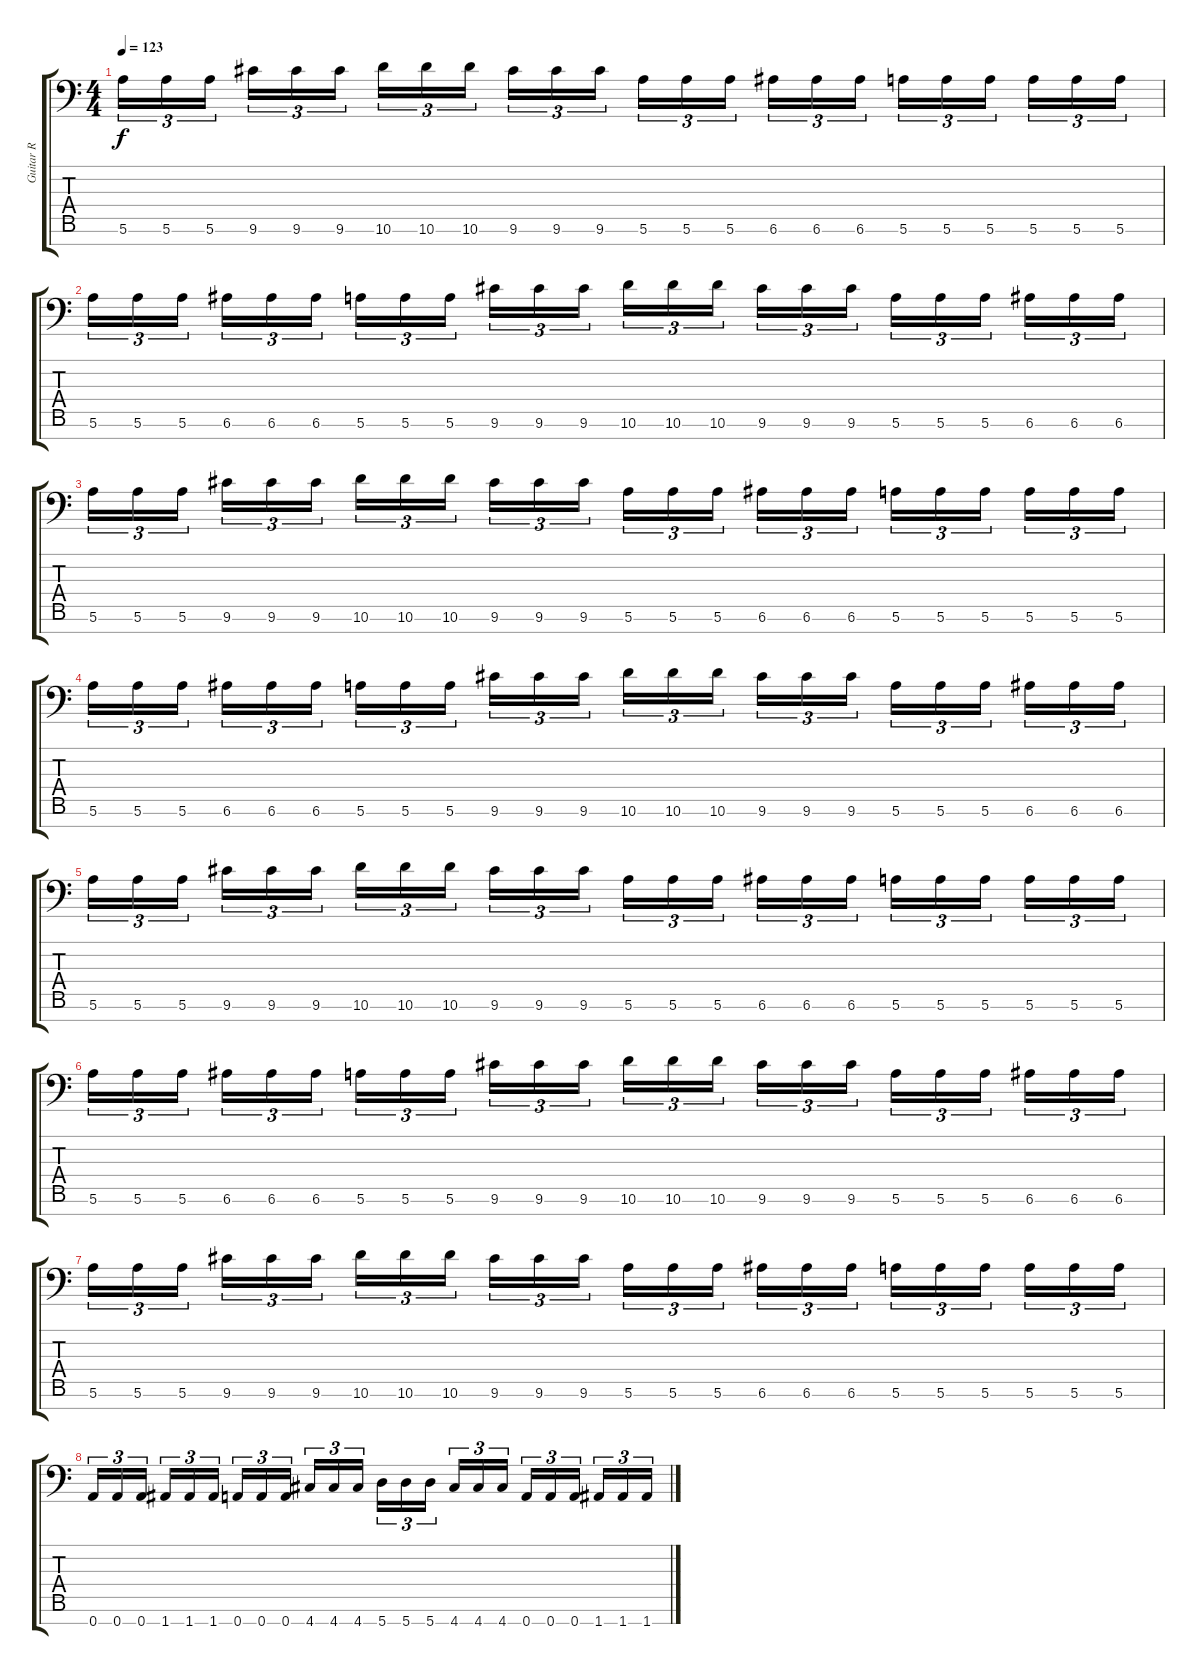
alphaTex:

\track ("Guitar R" "Guitar R") {instrument overdrivenguitar}
\staff {score tabs}
\tuning (E4 B3 G3 D3 A2 E2 A1) {hide}
\ts (4 4)
\tempo 123
\clef f4
\ks c
5.6.16{tu (3 2) dy f} 5.6.16{tu (3 2)} 5.6.16{tu (3 2) beam splitsecondary} 9.6.16{tu (3 2)} 9.6.16{tu (3 2)} 9.6.16{tu (3 2)} 10.6.16{tu (3 2)} 10.6.16{tu (3 2)} 10.6.16{tu (3 2) beam splitsecondary} 9.6.16{tu (3 2)} 9.6.16{tu (3 2)} 9.6.16{tu (3 2)} 5.6.16{tu (3 2)} 5.6.16{tu (3 2)} 5.6.16{tu (3 2) beam splitsecondary} 6.6.16{tu (3 2)} 6.6.16{tu (3 2)} 6.6.16{tu (3 2)} 5.6.16{tu (3 2)} 5.6.16{tu (3 2)} 5.6.16{tu (3 2) beam splitsecondary} 5.6.16{tu (3 2)} 5.6.16{tu (3 2)} 5.6.16{tu (3 2)} |
5.6.16{tu (3 2)} 5.6.16{tu (3 2)} 5.6.16{tu (3 2) beam splitsecondary} 6.6.16{tu (3 2)} 6.6.16{tu (3 2)} 6.6.16{tu (3 2)} 5.6.16{tu (3 2)} 5.6.16{tu (3 2)} 5.6.16{tu (3 2) beam splitsecondary} 9.6.16{tu (3 2)} 9.6.16{tu (3 2)} 9.6.16{tu (3 2)} 10.6.16{tu (3 2)} 10.6.16{tu (3 2)} 10.6.16{tu (3 2) beam splitsecondary} 9.6.16{tu (3 2)} 9.6.16{tu (3 2)} 9.6.16{tu (3 2)} 5.6.16{tu (3 2)} 5.6.16{tu (3 2)} 5.6.16{tu (3 2) beam splitsecondary} 6.6.16{tu (3 2)} 6.6.16{tu (3 2)} 6.6.16{tu (3 2)} |
5.6.16{tu (3 2)} 5.6.16{tu (3 2)} 5.6.16{tu (3 2) beam splitsecondary} 9.6.16{tu (3 2)} 9.6.16{tu (3 2)} 9.6.16{tu (3 2)} 10.6.16{tu (3 2)} 10.6.16{tu (3 2)} 10.6.16{tu (3 2) beam splitsecondary} 9.6.16{tu (3 2)} 9.6.16{tu (3 2)} 9.6.16{tu (3 2)} 5.6.16{tu (3 2)} 5.6.16{tu (3 2)} 5.6.16{tu (3 2) beam splitsecondary} 6.6.16{tu (3 2)} 6.6.16{tu (3 2)} 6.6.16{tu (3 2)} 5.6.16{tu (3 2)} 5.6.16{tu (3 2)} 5.6.16{tu (3 2) beam splitsecondary} 5.6.16{tu (3 2)} 5.6.16{tu (3 2)} 5.6.16{tu (3 2)} |
5.6.16{tu (3 2)} 5.6.16{tu (3 2)} 5.6.16{tu (3 2) beam splitsecondary} 6.6.16{tu (3 2)} 6.6.16{tu (3 2)} 6.6.16{tu (3 2)} 5.6.16{tu (3 2)} 5.6.16{tu (3 2)} 5.6.16{tu (3 2) beam splitsecondary} 9.6.16{tu (3 2)} 9.6.16{tu (3 2)} 9.6.16{tu (3 2)} 10.6.16{tu (3 2)} 10.6.16{tu (3 2)} 10.6.16{tu (3 2) beam splitsecondary} 9.6.16{tu (3 2)} 9.6.16{tu (3 2)} 9.6.16{tu (3 2)} 5.6.16{tu (3 2)} 5.6.16{tu (3 2)} 5.6.16{tu (3 2) beam splitsecondary} 6.6.16{tu (3 2)} 6.6.16{tu (3 2)} 6.6.16{tu (3 2)} |
5.6.16{tu (3 2)} 5.6.16{tu (3 2)} 5.6.16{tu (3 2) beam splitsecondary} 9.6.16{tu (3 2)} 9.6.16{tu (3 2)} 9.6.16{tu (3 2)} 10.6.16{tu (3 2)} 10.6.16{tu (3 2)} 10.6.16{tu (3 2) beam splitsecondary} 9.6.16{tu (3 2)} 9.6.16{tu (3 2)} 9.6.16{tu (3 2)} 5.6.16{tu (3 2)} 5.6.16{tu (3 2)} 5.6.16{tu (3 2) beam splitsecondary} 6.6.16{tu (3 2)} 6.6.16{tu (3 2)} 6.6.16{tu (3 2)} 5.6.16{tu (3 2)} 5.6.16{tu (3 2)} 5.6.16{tu (3 2) beam splitsecondary} 5.6.16{tu (3 2)} 5.6.16{tu (3 2)} 5.6.16{tu (3 2)} |
5.6.16{tu (3 2)} 5.6.16{tu (3 2)} 5.6.16{tu (3 2) beam splitsecondary} 6.6.16{tu (3 2)} 6.6.16{tu (3 2)} 6.6.16{tu (3 2)} 5.6.16{tu (3 2)} 5.6.16{tu (3 2)} 5.6.16{tu (3 2) beam splitsecondary} 9.6.16{tu (3 2)} 9.6.16{tu (3 2)} 9.6.16{tu (3 2)} 10.6.16{tu (3 2)} 10.6.16{tu (3 2)} 10.6.16{tu (3 2) beam splitsecondary} 9.6.16{tu (3 2)} 9.6.16{tu (3 2)} 9.6.16{tu (3 2)} 5.6.16{tu (3 2)} 5.6.16{tu (3 2)} 5.6.16{tu (3 2) beam splitsecondary} 6.6.16{tu (3 2)} 6.6.16{tu (3 2)} 6.6.16{tu (3 2)} |
5.6.16{tu (3 2)} 5.6.16{tu (3 2)} 5.6.16{tu (3 2) beam splitsecondary} 9.6.16{tu (3 2)} 9.6.16{tu (3 2)} 9.6.16{tu (3 2)} 10.6.16{tu (3 2)} 10.6.16{tu (3 2)} 10.6.16{tu (3 2) beam splitsecondary} 9.6.16{tu (3 2)} 9.6.16{tu (3 2)} 9.6.16{tu (3 2)} 5.6.16{tu (3 2)} 5.6.16{tu (3 2)} 5.6.16{tu (3 2) beam splitsecondary} 6.6.16{tu (3 2)} 6.6.16{tu (3 2)} 6.6.16{tu (3 2)} 5.6.16{tu (3 2)} 5.6.16{tu (3 2)} 5.6.16{tu (3 2) beam splitsecondary} 5.6.16{tu (3 2)} 5.6.16{tu (3 2)} 5.6.16{tu (3 2)} |
0.7.16{tu (3 2)} 0.7.16{tu (3 2)} 0.7.16{tu (3 2) beam splitsecondary} 1.7.16{tu (3 2)} 1.7.16{tu (3 2)} 1.7.16{tu (3 2)} 0.7.16{tu (3 2)} 0.7.16{tu (3 2)} 0.7.16{tu (3 2) beam splitsecondary} 4.7.16{tu (3 2)} 4.7.16{tu (3 2)} 4.7.16{tu (3 2)} 5.7.16{tu (3 2)} 5.7.16{tu (3 2)} 5.7.16{tu (3 2) beam splitsecondary} 4.7.16{tu (3 2)} 4.7.16{tu (3 2)} 4.7.16{tu (3 2)} 0.7.16{tu (3 2)} 0.7.16{tu (3 2)} 0.7.16{tu (3 2) beam splitsecondary} 1.7.16{tu (3 2)} 1.7.16{tu (3 2)} 1.7.16{tu (3 2)}
